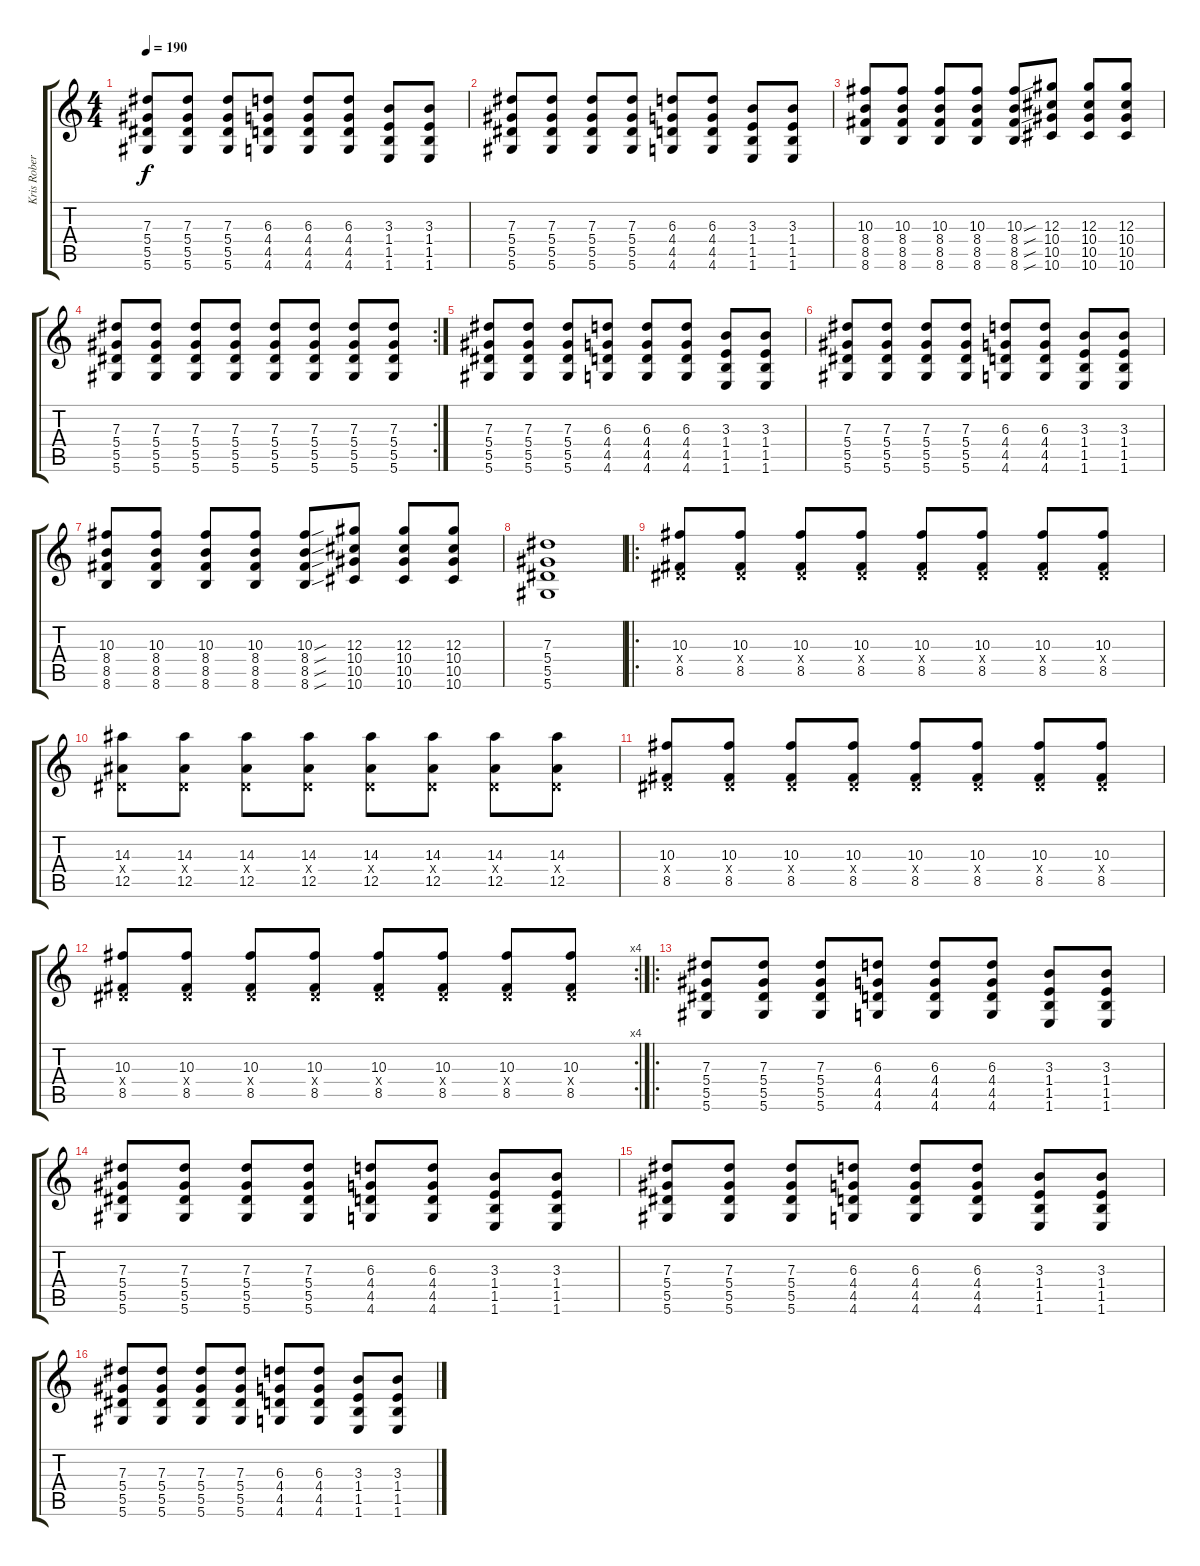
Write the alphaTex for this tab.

\track ("Kris Roberts" "Kris Rober") {instrument overdrivenguitar}
\staff {score tabs}
\tuning (Gb4 Db4 Ab3 Eb3 Bb2 Eb2) {hide}
\ts (4 4)
\tempo 190
\clef g2
\ks c
(7.3 5.4 5.5 5.6).8{dy f} (7.3 5.4 5.5 5.6).8 (7.3 5.4 5.5 5.6).8 (6.3 4.4 4.5 4.6).8 (6.3 4.4 4.5 4.6).8 (6.3 4.4 4.5 4.6).8 (3.3 1.4 1.5 1.6).8 (3.3 1.4 1.5 1.6).8 |
(7.3 5.4 5.5 5.6).8 (7.3 5.4 5.5 5.6).8 (7.3 5.4 5.5 5.6).8 (7.3 5.4 5.5 5.6).8 (6.3 4.4 4.5 4.6).8 (6.3 4.4 4.5 4.6).8 (3.3 1.4 1.5 1.6).8 (3.3 1.4 1.5 1.6).8 |
(10.3 8.4 8.5 8.6).8 (10.3 8.4 8.5 8.6).8 (10.3 8.4 8.5 8.6).8 (10.3 8.4 8.5 8.6).8 (10.3{sou} 8.4{sou} 8.5{sou} 8.6{sou}).8 (12.3 10.4 10.5 10.6).8 (12.3 10.4 10.5 10.6).8 (12.3 10.4 10.5 10.6).8 |
\rc 2
(7.3 5.4 5.5 5.6).8 (7.3 5.4 5.5 5.6).8 (7.3 5.4 5.5 5.6).8 (7.3 5.4 5.5 5.6).8 (7.3 5.4 5.5 5.6).8 (7.3 5.4 5.5 5.6).8 (7.3 5.4 5.5 5.6).8 (7.3 5.4 5.5 5.6).8 |
(7.3 5.4 5.5 5.6).8 (7.3 5.4 5.5 5.6).8 (7.3 5.4 5.5 5.6).8 (6.3 4.4 4.5 4.6).8 (6.3 4.4 4.5 4.6).8 (6.3 4.4 4.5 4.6).8 (3.3 1.4 1.5 1.6).8 (3.3 1.4 1.5 1.6).8 |
(7.3 5.4 5.5 5.6).8 (7.3 5.4 5.5 5.6).8 (7.3 5.4 5.5 5.6).8 (7.3 5.4 5.5 5.6).8 (6.3 4.4 4.5 4.6).8 (6.3 4.4 4.5 4.6).8 (3.3 1.4 1.5 1.6).8 (3.3 1.4 1.5 1.6).8 |
(10.3 8.4 8.5 8.6).8 (10.3 8.4 8.5 8.6).8 (10.3 8.4 8.5 8.6).8 (10.3 8.4 8.5 8.6).8 (10.3{sou} 8.4{sou} 8.5{sou} 8.6{sou}).8 (12.3 10.4 10.5 10.6).8 (12.3 10.4 10.5 10.6).8 (12.3 10.4 10.5 10.6).8 |
(7.3 5.4 5.5 5.6).1 |
\ro
(10.3 0.4{x} 8.5).8 (10.3 0.4{x} 8.5).8 (10.3 0.4{x} 8.5).8 (10.3 0.4{x} 8.5).8 (10.3 0.4{x} 8.5).8 (10.3 0.4{x} 8.5).8 (10.3 0.4{x} 8.5).8 (10.3 0.4{x} 8.5).8 |
(14.3 0.4{x} 12.5).8 (14.3 0.4{x} 12.5).8 (14.3 0.4{x} 12.5).8 (14.3 0.4{x} 12.5).8 (14.3 0.4{x} 12.5).8 (14.3 0.4{x} 12.5).8 (14.3 0.4{x} 12.5).8 (14.3 0.4{x} 12.5).8 |
(10.3 0.4{x} 8.5).8 (10.3 0.4{x} 8.5).8 (10.3 0.4{x} 8.5).8 (10.3 0.4{x} 8.5).8 (10.3 0.4{x} 8.5).8 (10.3 0.4{x} 8.5).8 (10.3 0.4{x} 8.5).8 (10.3 0.4{x} 8.5).8 |
\rc 4
(10.3 0.4{x} 8.5).8 (10.3 0.4{x} 8.5).8 (10.3 0.4{x} 8.5).8 (10.3 0.4{x} 8.5).8 (10.3 0.4{x} 8.5).8 (10.3 0.4{x} 8.5).8 (10.3 0.4{x} 8.5).8 (10.3 0.4{x} 8.5).8 |
\ro
(7.3 5.4 5.5 5.6).8 (7.3 5.4 5.5 5.6).8 (7.3 5.4 5.5 5.6).8 (6.3 4.4 4.5 4.6).8 (6.3 4.4 4.5 4.6).8 (6.3 4.4 4.5 4.6).8 (3.3 1.4 1.5 1.6).8 (3.3 1.4 1.5 1.6).8 |
(7.3 5.4 5.5 5.6).8 (7.3 5.4 5.5 5.6).8 (7.3 5.4 5.5 5.6).8 (7.3 5.4 5.5 5.6).8 (6.3 4.4 4.5 4.6).8 (6.3 4.4 4.5 4.6).8 (3.3 1.4 1.5 1.6).8 (3.3 1.4 1.5 1.6).8 |
(7.3 5.4 5.5 5.6).8 (7.3 5.4 5.5 5.6).8 (7.3 5.4 5.5 5.6).8 (6.3 4.4 4.5 4.6).8 (6.3 4.4 4.5 4.6).8 (6.3 4.4 4.5 4.6).8 (3.3 1.4 1.5 1.6).8 (3.3 1.4 1.5 1.6).8 |
(7.3 5.4 5.5 5.6).8 (7.3 5.4 5.5 5.6).8 (7.3 5.4 5.5 5.6).8 (7.3 5.4 5.5 5.6).8 (6.3 4.4 4.5 4.6).8 (6.3 4.4 4.5 4.6).8 (3.3 1.4 1.5 1.6).8 (3.3 1.4 1.5 1.6).8
